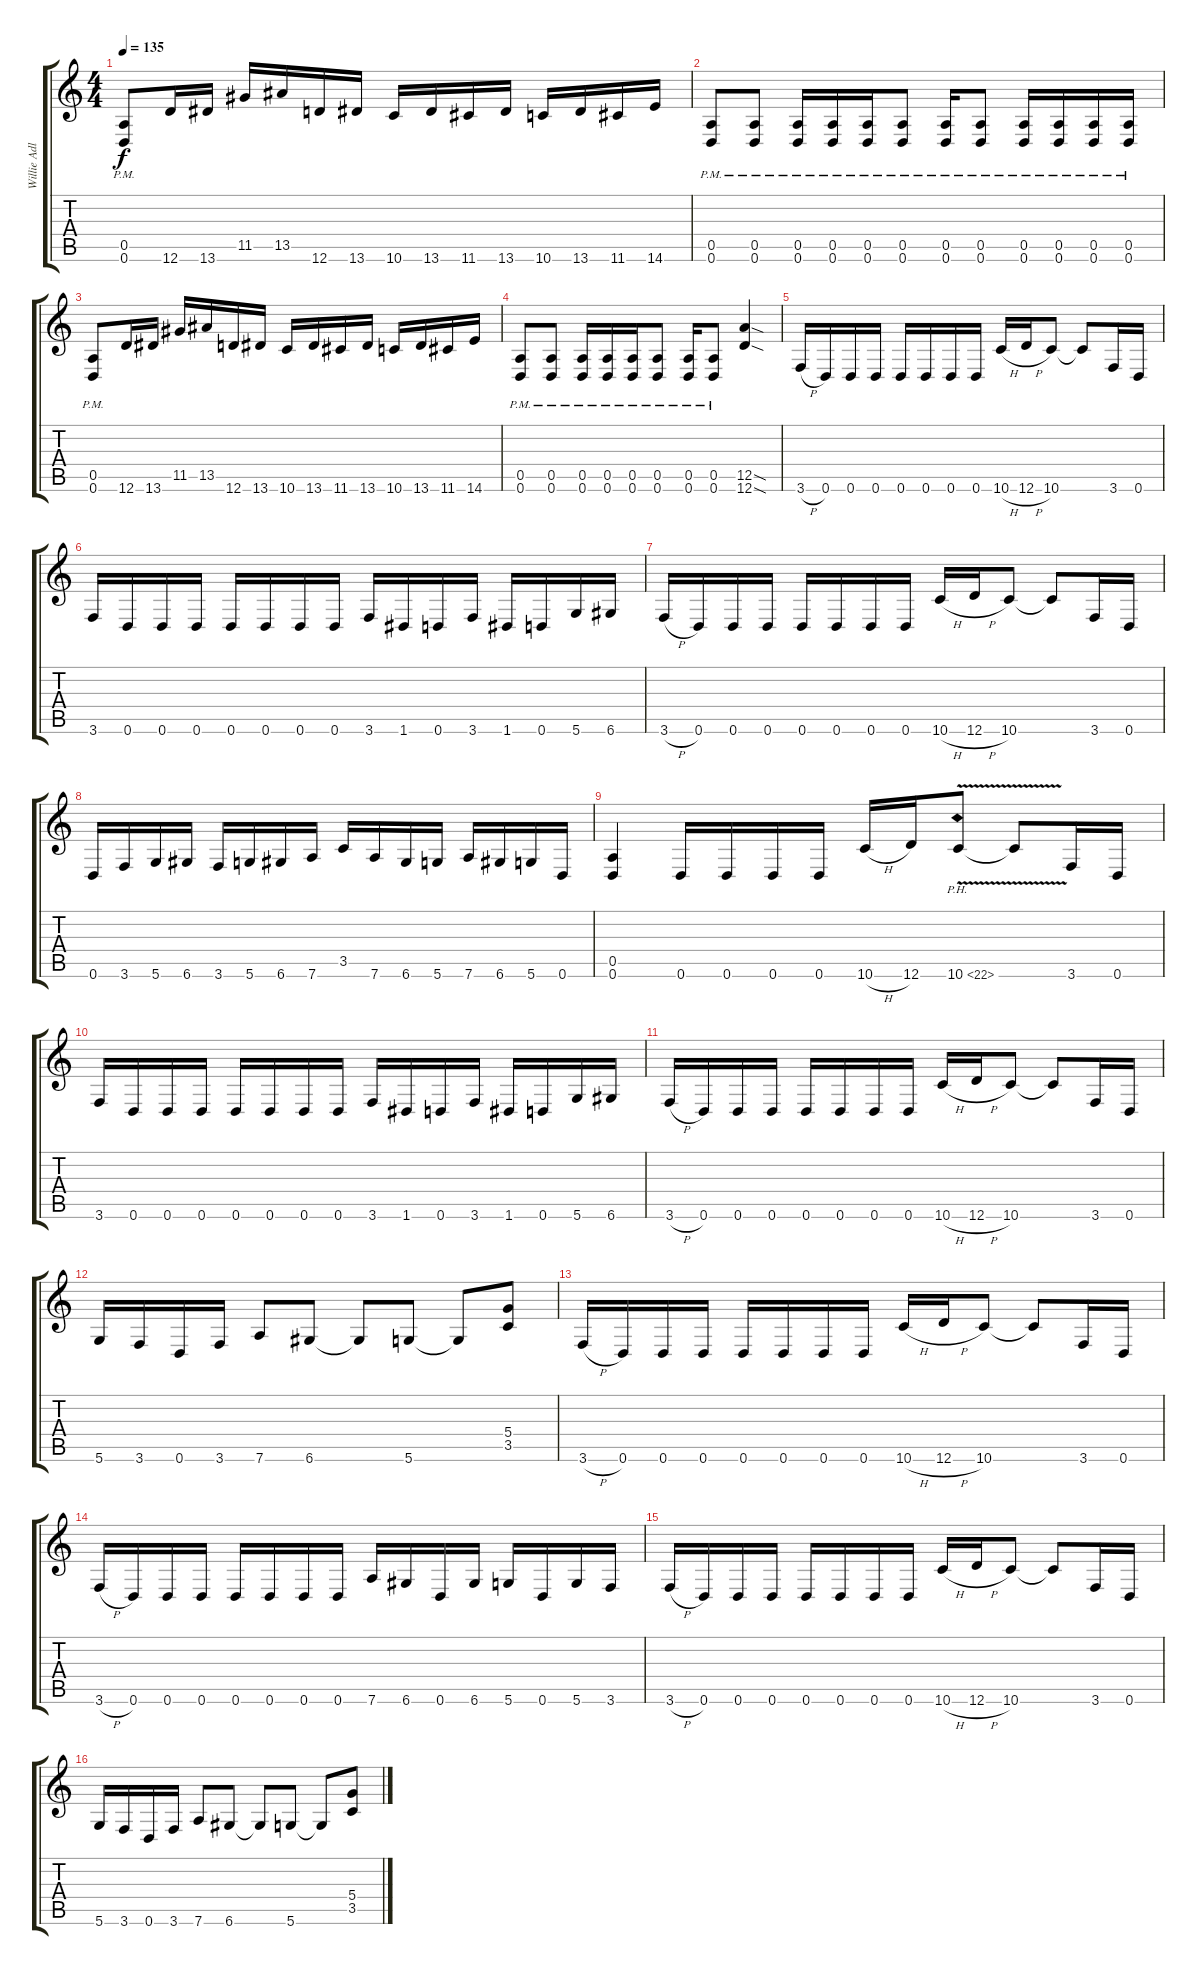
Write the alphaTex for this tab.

\track ("Willie Adler (Rythem Guitar)" "Willie Adl") {instrument distortionguitar}
\staff {score tabs}
\tuning (E4 B3 G3 D3 A2 D2) {hide}
\ts (4 4)
\tempo 135
\clef g2
\ks c
(0.5{pm} 0.6{pm}).8{dy f} 12.6.16 13.6.16 11.5.16 13.5.16 12.6.16 13.6.16 10.6.16 13.6.16 11.6.16 13.6.16 10.6.16 13.6.16 11.6.16 14.6.16 |
(0.5{pm} 0.6{pm}).8 (0.5{pm} 0.6{pm}).8 (0.5{pm} 0.6{pm}).16 (0.5{pm} 0.6{pm}).16 (0.5{pm} 0.6{pm}).16 (0.5{pm} 0.6{pm}).8 (0.5{pm} 0.6{pm}).16 (0.5{pm} 0.6{pm}).8 (0.5{pm} 0.6{pm}).16 (0.5{pm} 0.6{pm}).16 (0.5{pm} 0.6{pm}).16 (0.5{pm} 0.6{pm}).16 |
(0.5{pm} 0.6{pm}).8 12.6.16 13.6.16 11.5.16 13.5.16 12.6.16 13.6.16 10.6.16 13.6.16 11.6.16 13.6.16 10.6.16 13.6.16 11.6.16 14.6.16 |
(0.5{pm} 0.6{pm}).8 (0.5{pm} 0.6{pm}).8 (0.5{pm} 0.6{pm}).16 (0.5{pm} 0.6{pm}).16 (0.5{pm} 0.6{pm}).16 (0.5{pm} 0.6{pm}).8 (0.5{pm} 0.6{pm}).16 (0.5{pm} 0.6{pm}).8 (12.5{sod} 12.6{sod}).4 |
3.6{h}.16 0.6.16 0.6.16 0.6.16 0.6.16 0.6.16 0.6.16 0.6.16 10.6{h}.16 12.6{h}.16 10.6.8 10.6{t}.8 3.6.16 0.6.16 |
3.6.16 0.6.16 0.6.16 0.6.16 0.6.16 0.6.16 0.6.16 0.6.16 3.6.16 1.6.16 0.6.16 3.6.16 1.6.16 0.6.16 5.6.16 6.6.16 |
3.6{h}.16 0.6.16 0.6.16 0.6.16 0.6.16 0.6.16 0.6.16 0.6.16 10.6{h}.16 12.6{h}.16 10.6.8 10.6{t}.8 3.6.16 0.6.16 |
0.6.16 3.6.16 5.6.16 6.6.16 3.6.16 5.6.16 6.6.16 7.6.16 3.5.16 7.6.16 6.6.16 5.6.16 7.6.16 6.6.16 5.6.16 0.6.16 |
(0.5 0.6).4 0.6.16 0.6.16 0.6.16 0.6.16 10.6{h}.16 12.6.16 10.6{ph 12 v}.8 10.6{t}.8 3.6.16 0.6.16 |
3.6.16 0.6.16 0.6.16 0.6.16 0.6.16 0.6.16 0.6.16 0.6.16 3.6.16 1.6.16 0.6.16 3.6.16 1.6.16 0.6.16 5.6.16 6.6.16 |
3.6{h}.16 0.6.16 0.6.16 0.6.16 0.6.16 0.6.16 0.6.16 0.6.16 10.6{h}.16 12.6{h}.16 10.6.8 10.6{t}.8 3.6.16 0.6.16 |
5.6.16 3.6.16 0.6.16 3.6.16 7.6.8 6.6.8 6.6{t}.8 5.6.8 5.6{t}.8 (5.4 3.5).8 |
3.6{h}.16 0.6.16 0.6.16 0.6.16 0.6.16 0.6.16 0.6.16 0.6.16 10.6{h}.16 12.6{h}.16 10.6.8 10.6{t}.8 3.6.16 0.6.16 |
3.6{h}.16 0.6.16 0.6.16 0.6.16 0.6.16 0.6.16 0.6.16 0.6.16 7.6.16 6.6.16 0.6.16 6.6.16 5.6.16 0.6.16 5.6.16 3.6.16 |
3.6{h}.16 0.6.16 0.6.16 0.6.16 0.6.16 0.6.16 0.6.16 0.6.16 10.6{h}.16 12.6{h}.16 10.6.8 10.6{t}.8 3.6.16 0.6.16 |
5.6.16 3.6.16 0.6.16 3.6.16 7.6.8 6.6.8 6.6{t}.8 5.6.8 5.6{t}.8 (5.4 3.5).8
